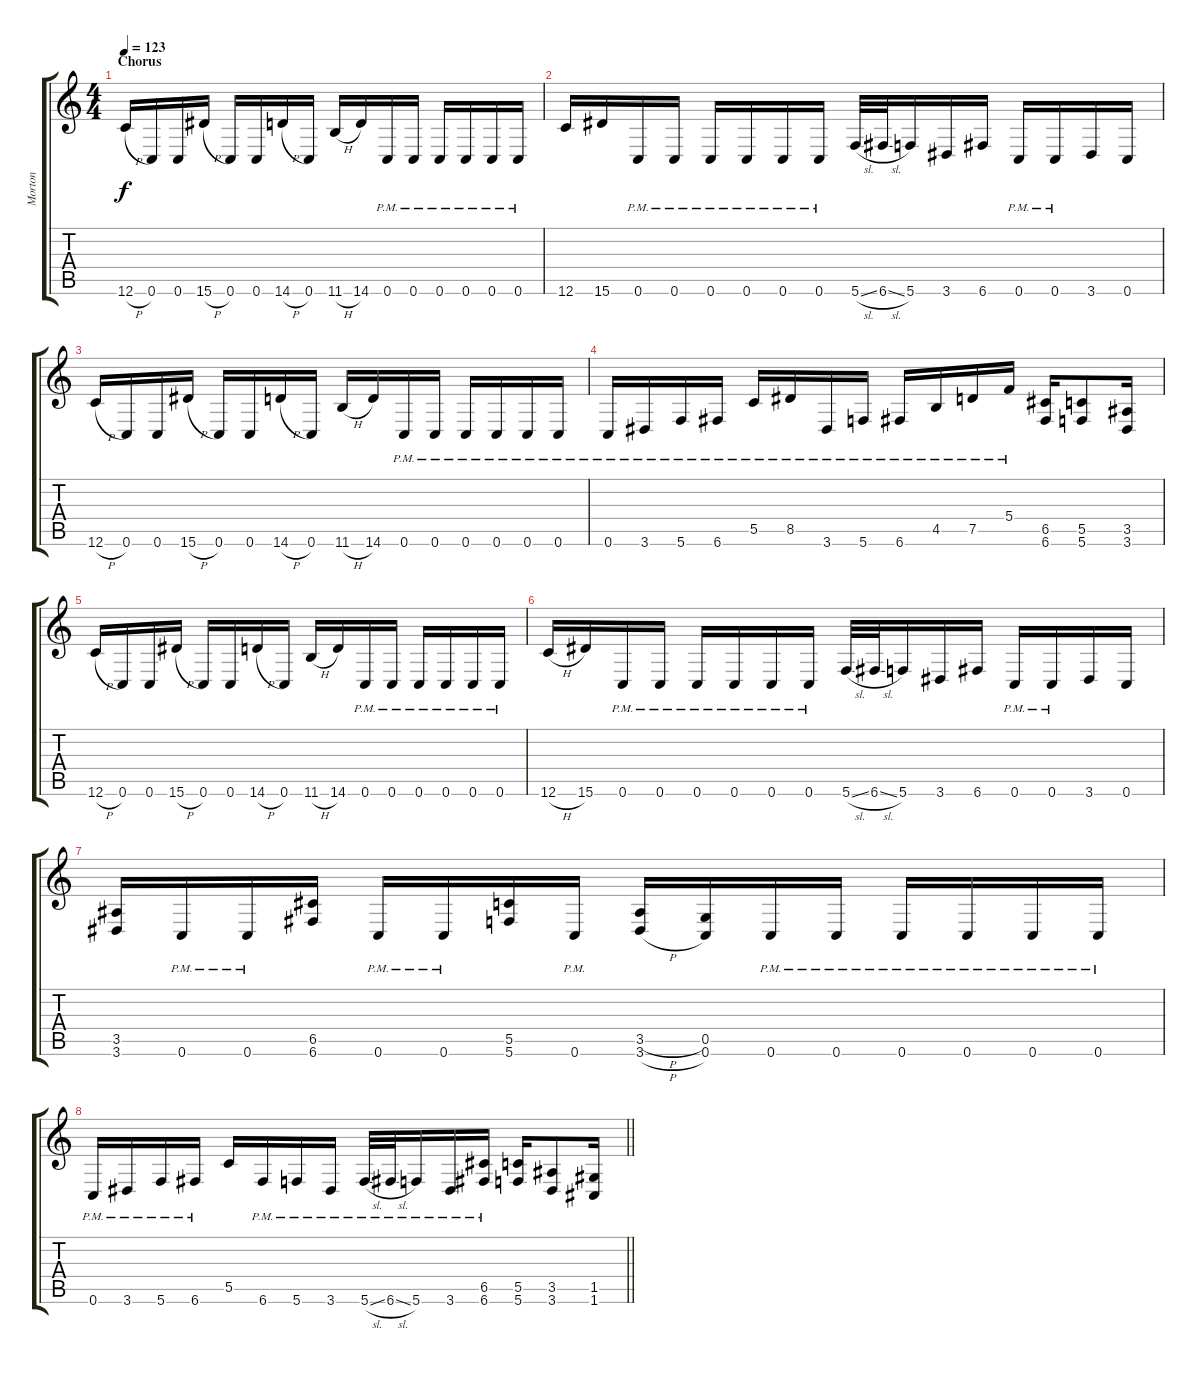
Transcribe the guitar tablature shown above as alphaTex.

\track ("Morton" "Morton") {instrument distortionguitar}
\staff {score tabs}
\tuning (D4 A3 F3 C3 G2 C2) {hide}
\ts (4 4)
\section ("" "Chorus")
\tempo 123
\clef g2
\ks c
12.6{h}.16{dy f} 0.6.16 0.6.16 15.6{h}.16 0.6.16 0.6.16 14.6{h}.16 0.6.16 11.6{h}.16 14.6.16 0.6{pm}.16 0.6{pm}.16 0.6{pm}.16 0.6{pm}.16 0.6{pm}.16 0.6{pm}.16 |
12.6.16 15.6.16 0.6{pm}.16 0.6{pm}.16 0.6{pm}.16 0.6{pm}.16 0.6{pm}.16 0.6{pm}.16 5.6{sl}.32 6.6{sl}.32 5.6.16 3.6.16 6.6.16 0.6{pm}.16 0.6{pm}.16 3.6.16 0.6.16 |
12.6{h}.16 0.6.16 0.6.16 15.6{h}.16 0.6.16 0.6.16 14.6{h}.16 0.6.16 11.6{h}.16 14.6.16 0.6{pm}.16 0.6{pm}.16 0.6{pm}.16 0.6{pm}.16 0.6{pm}.16 0.6{pm}.16 |
0.6{pm}.16 3.6{pm}.16 5.6{pm}.16 6.6{pm}.16 5.5{pm}.16 8.5{pm}.16 3.6{pm}.16 5.6{pm}.16 6.6{pm}.16 4.5{pm}.16 7.5{pm}.16 5.4{pm}.16 (6.5 6.6).16 (5.5 5.6).8 (3.5 3.6).16 |
12.6{h}.16 0.6.16 0.6.16 15.6{h}.16 0.6.16 0.6.16 14.6{h}.16 0.6.16 11.6{h}.16 14.6.16 0.6{pm}.16 0.6{pm}.16 0.6{pm}.16 0.6{pm}.16 0.6{pm}.16 0.6{pm}.16 |
12.6{h}.16 15.6.16 0.6{pm}.16 0.6{pm}.16 0.6{pm}.16 0.6{pm}.16 0.6{pm}.16 0.6{pm}.16 5.6{sl}.32 6.6{sl}.32 5.6.16 3.6.16 6.6.16 0.6{pm}.16 0.6{pm}.16 3.6.16 0.6.16 |
(3.5 3.6).16 0.6{pm}.16 0.6{pm}.16 (6.5 6.6).16 0.6{pm}.16 0.6{pm}.16 (5.5 5.6).16 0.6{pm}.16 (3.5{h} 3.6{h}).16 (0.5 0.6).16 0.6{pm}.16 0.6{pm}.16 0.6{pm}.16 0.6{pm}.16 0.6{pm}.16 0.6{pm}.16 |
\barLineRight lightlight
0.6{pm}.16 3.6{pm}.16 5.6{pm}.16 6.6{pm}.16 5.5.16 6.6{pm}.16 5.6{pm}.16 3.6{pm}.16 5.6{sl pm}.32 6.6{sl pm}.32 5.6{pm}.16 3.6{pm}.16 (6.5 6.6{pm}).16 (5.5 5.6).16 (3.5 3.6).8 (1.5 1.6).16
